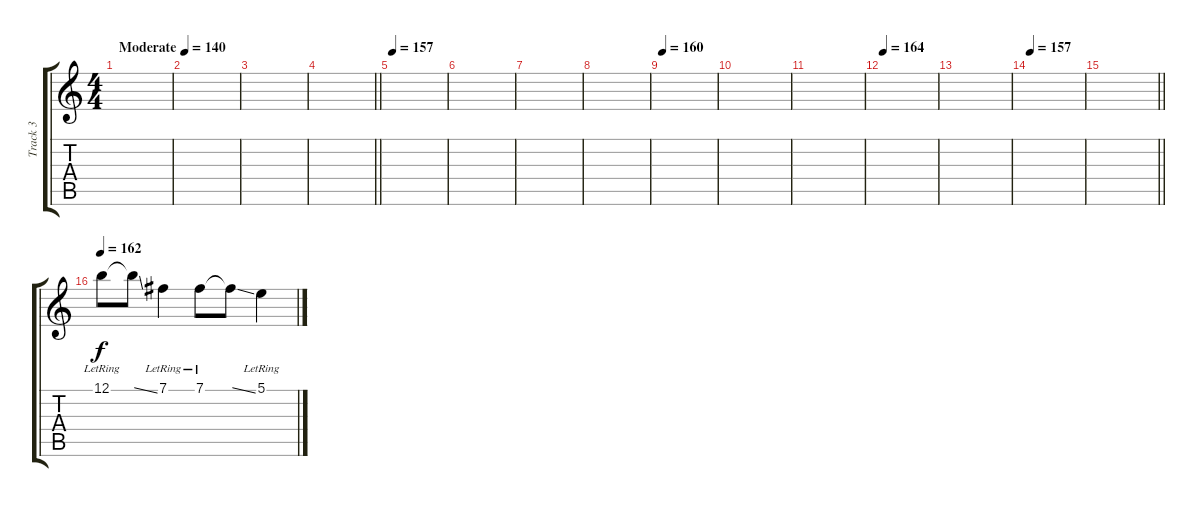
\track ("Track 3" "Track 3") {instrument electricguitarjazz}
\staff {score tabs}
\tuning (B3 Gb3 D3 A2 E2 B1) {hide}
\ts (4 4)
\tempo (140 "Moderate")
\clef g2
\ks c
|
|
|
\barLineRight lightlight
|
\section ("" "")
\tempo 157
|
|
|
|
\tempo 160
|
|
|
\tempo 164
|
|
\tempo 157
|
\barLineRight lightlight
|
\section ("" "")
\tempo 162
12.1{lr}.8 12.1{ss t}.8 7.1{lr}.4 7.1{lr}.8 7.1{ss t}.8 5.1{lr}.4
